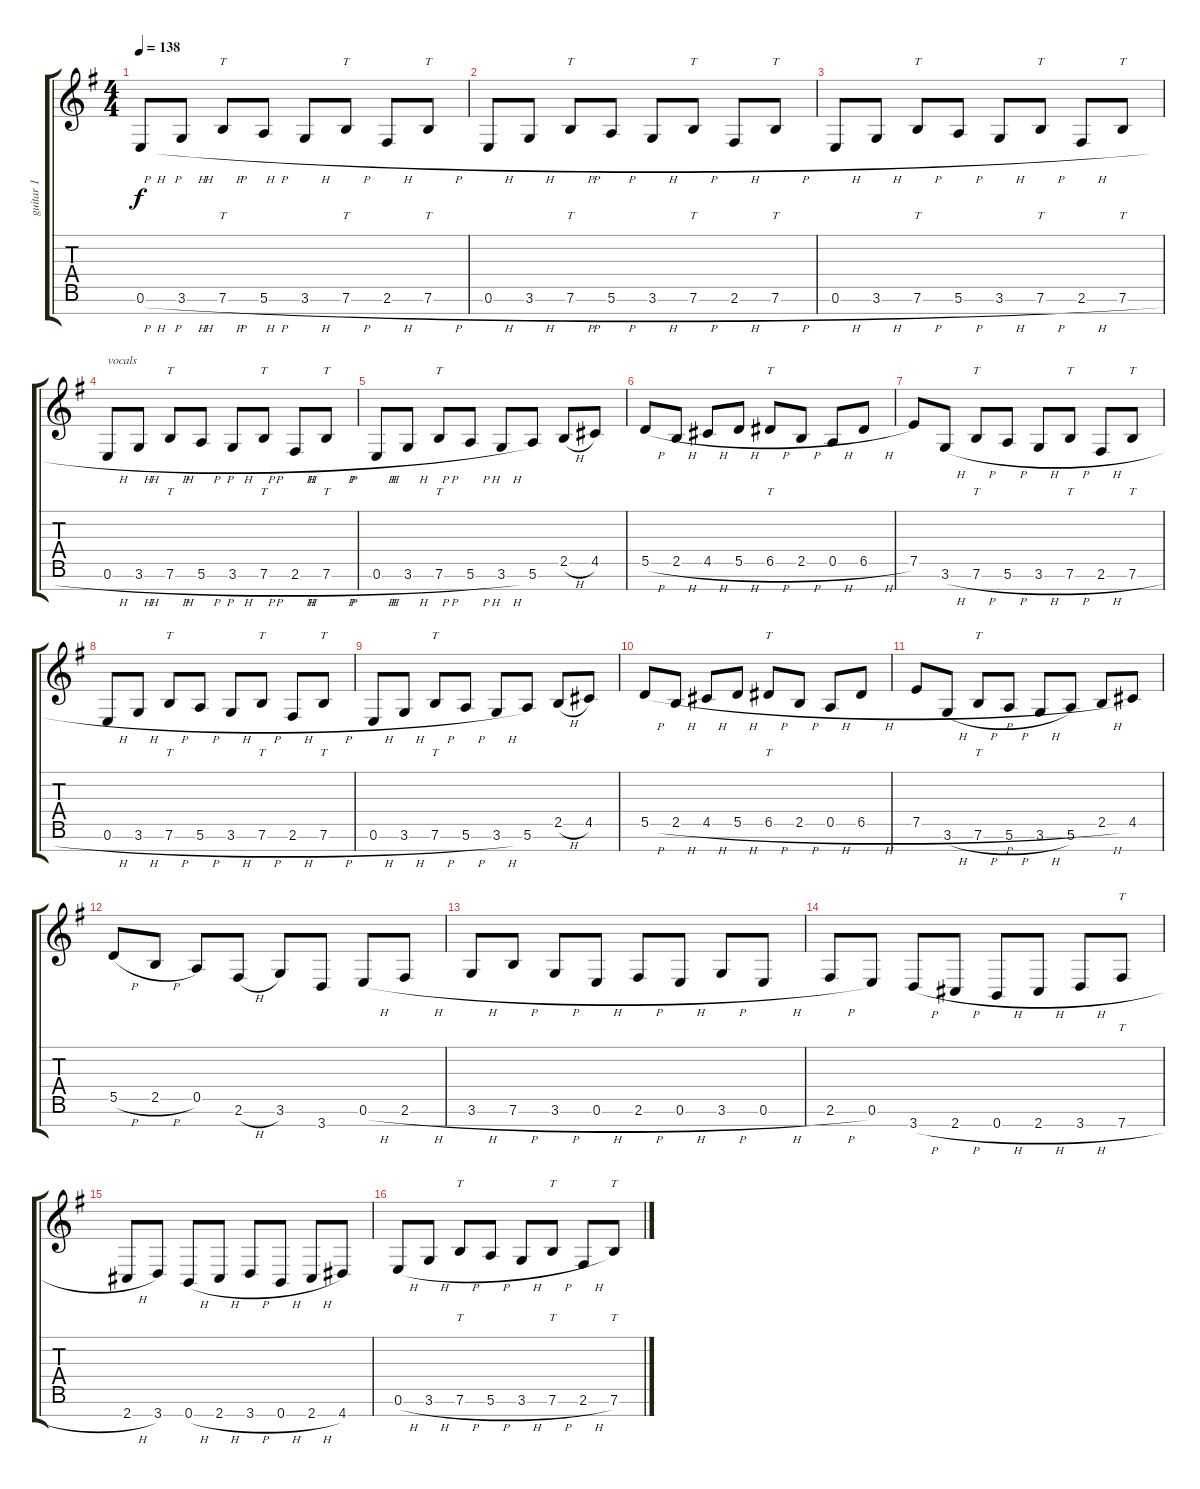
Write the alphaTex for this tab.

\track ("guitar 1" "guitar 1") {instrument distortionguitar}
\staff {score tabs}
\tuning (E4 B3 G3 D3 A2 E2 B1) {hide}
\ts (4 4)
\tempo 138
\clef g2
\ks eminor
0.6{h}.8{dy f} 3.6{h}.8 7.6{h}.8{tt} 5.6{h}.8 3.6{h}.8 7.6{h}.8{tt} 2.6{h}.8 7.6{h}.8{tt} |
0.6{h}.8 3.6{h}.8 7.6{h}.8{tt} 5.6{h}.8 3.6{h}.8 7.6{h}.8{tt} 2.6{h}.8 7.6{h}.8{tt} |
0.6{h}.8 3.6{h}.8 7.6{h}.8{tt} 5.6{h}.8 3.6{h}.8 7.6{h}.8{tt} 2.6{h}.8 7.6{h}.8{tt} |
0.6{h}.8{txt "vocals"} 3.6{h}.8 7.6{h}.8{tt} 5.6{h}.8 3.6{h}.8 7.6{h}.8{tt} 2.6{h}.8 7.6{h}.8{tt} |
0.6{h}.8 3.6{h}.8 7.6{h}.8{tt} 5.6{h}.8 3.6{h}.8 5.6.8 2.5{h}.8 4.5.8 |
5.5{h}.8 2.5{h}.8 4.5{h}.8 5.5{h}.8 6.5{h}.8{tt} 2.5{h}.8 0.5{h}.8 6.5{h}.8 |
7.5.8 3.6{h}.8 7.6{h}.8{tt} 5.6{h}.8 3.6{h}.8 7.6{h}.8{tt} 2.6{h}.8 7.6{h}.8{tt} |
0.6{h}.8 3.6{h}.8 7.6{h}.8{tt} 5.6{h}.8 3.6{h}.8 7.6{h}.8{tt} 2.6{h}.8 7.6{h}.8{tt} |
0.6{h}.8 3.6{h}.8 7.6{h}.8{tt} 5.6{h}.8 3.6{h}.8 5.6.8 2.5{h}.8 4.5.8 |
5.5{h}.8 2.5{h}.8 4.5{h}.8 5.5{h}.8 6.5{h}.8{tt} 2.5{h}.8 0.5{h}.8 6.5{h}.8 |
7.5{h}.8 3.6{h}.8 7.6{h}.8{tt} 5.6{h}.8 3.6{h}.8 5.6.8 2.5{h}.8 4.5.8 |
5.5{h}.8 2.5{h}.8 0.5.8 2.6{h}.8 3.6.8 3.7.8 0.6{h}.8 2.6{h}.8 |
3.6{h}.8 7.6{h}.8 3.6{h}.8 0.6{h}.8 2.6{h}.8 0.6{h}.8 3.6{h}.8 0.6{h}.8 |
2.6{h}.8 0.6.8 3.7{h}.8 2.7{h}.8 0.7{h}.8 2.7{h}.8 3.7{h}.8 7.7{h}.8{tt} |
2.7{h}.8 3.7.8 0.7{h}.8 2.7{h}.8 3.7{h}.8 0.7{h}.8 2.7{h}.8 4.7.8 |
0.6{h}.8 3.6{h}.8 7.6{h}.8{tt} 5.6{h}.8 3.6{h}.8 7.6{h}.8{tt} 2.6{h}.8 7.6{h}.8{tt}
